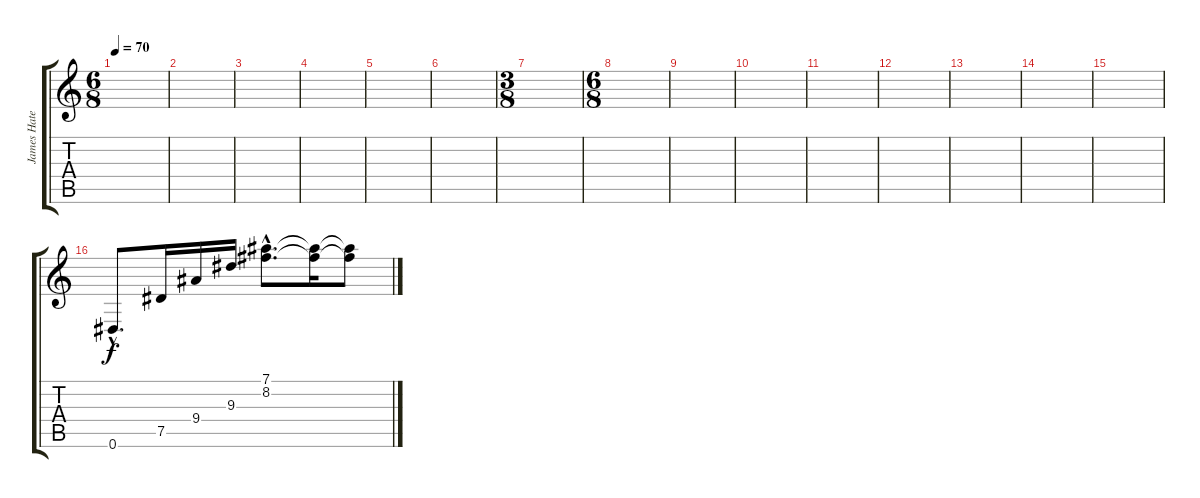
\track ("James Hatefild" "James Hate") {instrument acousticguitarsteel}
\staff {score tabs}
\tuning (Eb4 Bb3 Gb3 Db3 Ab2 Eb2) {hide}
\ts (6 8)
\tempo 70
\clef g2
\ks c
|
|
|
|
|
|
\ts (3 8)
|
\ts (6 8)
|
|
|
|
|
|
|
|
0.6{hac}.8{d} 7.5.16 9.4.16 9.3.16 (7.1{hac} 8.2{hac}).8{d} (7.1{t} 8.2{t}).16 (7.1{t} 8.2{t}).8
